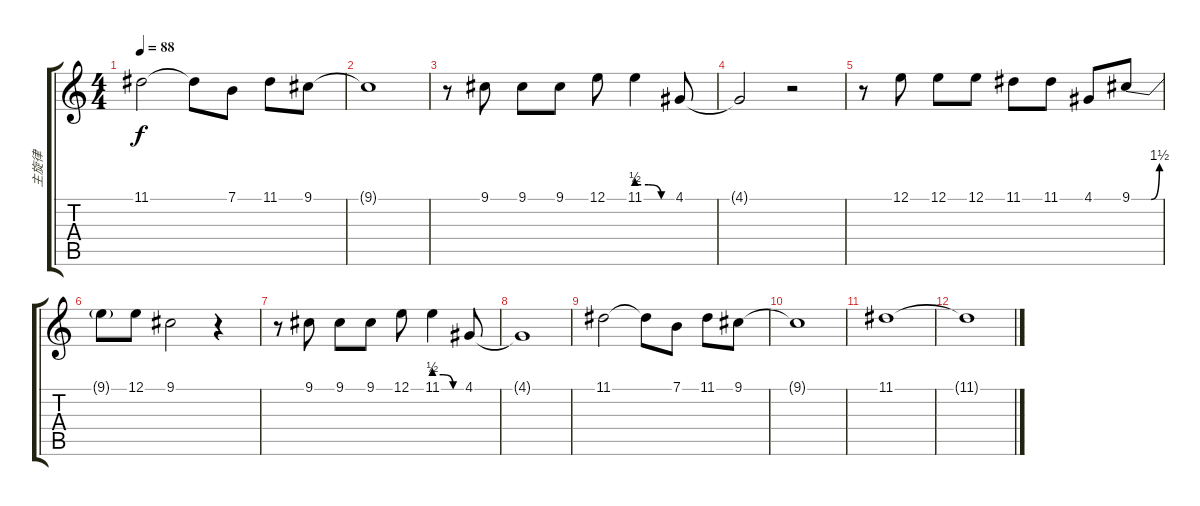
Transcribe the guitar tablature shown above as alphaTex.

\track ("主旋律" "主旋律") {instrument voiceoohs}
\staff {score tabs}
\tuning (E4 B3 G3 D3 A2 E2) {hide}
\ts (4 4)
\tempo 88
\clef g2
\ks c
11.1.2{dy f} 11.1{t}.8 7.1.8 11.1.8 9.1.8 |
9.1{t}.1 |
r.8 9.1.8 9.1.8 9.1.8 12.1.8 11.1{be (custom 0 2 20 2 42 0 60 0)}.4 4.1.8 |
4.1{t}.2 r.2 |
r.8 12.1.8 12.1.8 12.1.8 11.1.8 11.1.8 4.1.8 9.1{be (custom 0 0 23 0 30 0 42 0 60 6)}.8 |
9.1{t}.8 12.1.8 9.1.2 r.4 |
r.8 9.1.8 9.1.8 9.1.8 12.1.8 11.1{be (custom 0 2 20 2 42 0 60 0)}.4 4.1.8 |
4.1{t}.1 |
11.1.2 11.1{t}.8 7.1.8 11.1.8 9.1.8 |
9.1{t}.1 |
11.1.1 |
11.1{t}.1
